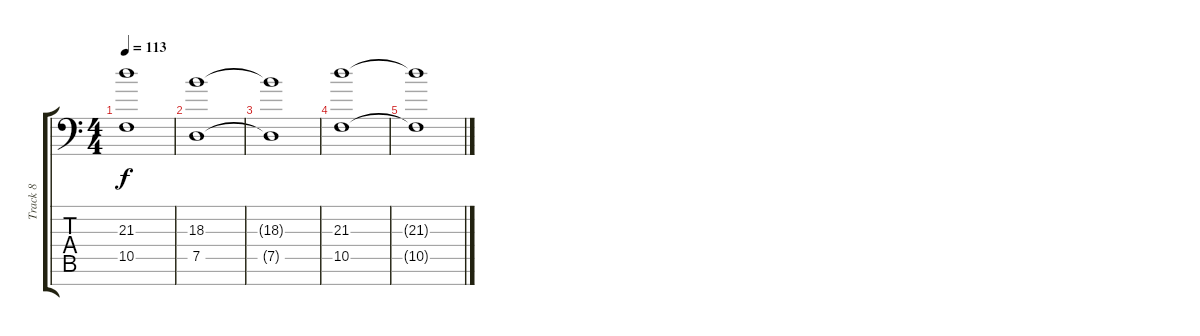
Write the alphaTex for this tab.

\track ("Track 8" "Track 8") {instrument choiraahs}
\staff {score tabs}
\tuning (D4 A3 F3 C3 G2 D2 G1) {hide}
\ts (4 4)
\tempo 113
\clef f4
\ks c
(21.3{t} 10.5{t}).1{dy f} |
(18.3 7.5).1 |
(18.3{t} 7.5{t}).1 |
(21.3 10.5).1 |
(21.3{t} 10.5{t}).1
